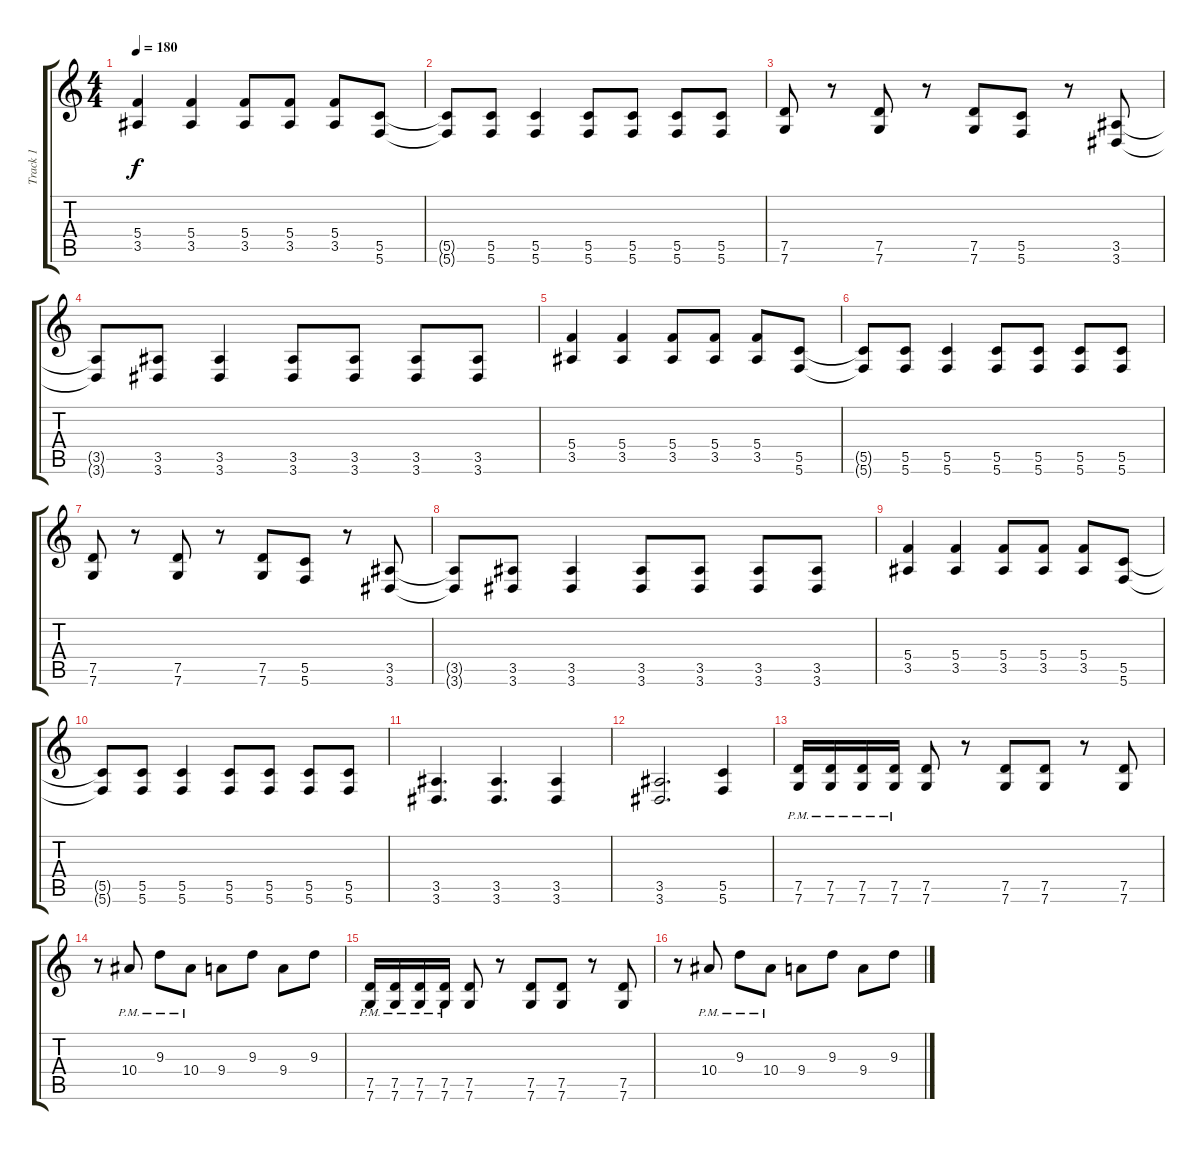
\track ("Track 1" "Track 1") {instrument distortionguitar}
\staff {score tabs}
\tuning (D4 A3 F3 C3 G2 C2) {hide}
\ts (4 4)
\tempo 180
\clef g2
\ks c
(5.4 3.5).4{dy f} (5.4 3.5).4 (5.4 3.5).8 (5.4 3.5).8 (5.4 3.5).8 (5.5 5.6).8 |
(5.5{t} 5.6{t}).8 (5.5 5.6).8 (5.5 5.6).4 (5.5 5.6).8 (5.5 5.6).8 (5.5 5.6).8 (5.5 5.6).8 |
(7.5 7.6).8 r.8 (7.5 7.6).8 r.8 (7.5 7.6).8 (5.5 5.6).8 r.8 (3.5 3.6).8 |
(3.5{t} 3.6{t}).8 (3.5 3.6).8 (3.5 3.6).4 (3.5 3.6).8 (3.5 3.6).8 (3.5 3.6).8 (3.5 3.6).8 |
(5.4 3.5).4 (5.4 3.5).4 (5.4 3.5).8 (5.4 3.5).8 (5.4 3.5).8 (5.5 5.6).8 |
(5.5{t} 5.6{t}).8 (5.5 5.6).8 (5.5 5.6).4 (5.5 5.6).8 (5.5 5.6).8 (5.5 5.6).8 (5.5 5.6).8 |
(7.5 7.6).8 r.8 (7.5 7.6).8 r.8 (7.5 7.6).8 (5.5 5.6).8 r.8 (3.5 3.6).8 |
(3.5{t} 3.6{t}).8 (3.5 3.6).8 (3.5 3.6).4 (3.5 3.6).8 (3.5 3.6).8 (3.5 3.6).8 (3.5 3.6).8 |
(5.4 3.5).4 (5.4 3.5).4 (5.4 3.5).8 (5.4 3.5).8 (5.4 3.5).8 (5.5 5.6).8 |
(5.5{t} 5.6{t}).8 (5.5 5.6).8 (5.5 5.6).4 (5.5 5.6).8 (5.5 5.6).8 (5.5 5.6).8 (5.5 5.6).8 |
(3.5 3.6).4{d} (3.5 3.6).4{d} (3.5 3.6).4 |
(3.5 3.6).2{d} (5.5 5.6).4 |
(7.5{pm} 7.6{pm}).16 (7.5{pm} 7.6{pm}).16 (7.5{pm} 7.6{pm}).16 (7.5{pm} 7.6{pm}).16 (7.5 7.6).8 r.8 (7.5 7.6).8 (7.5 7.6).8 r.8 (7.5 7.6).8 |
r.8 10.4{pm}.8 9.3{pm}.8 10.4{pm}.8 9.4.8 9.3.8 9.4.8 9.3.8 |
(7.5{pm} 7.6{pm}).16 (7.5{pm} 7.6{pm}).16 (7.5{pm} 7.6{pm}).16 (7.5{pm} 7.6{pm}).16 (7.5 7.6).8 r.8 (7.5 7.6).8 (7.5 7.6).8 r.8 (7.5 7.6).8 |
r.8 10.4{pm}.8 9.3{pm}.8 10.4{pm}.8 9.4.8 9.3.8 9.4.8 9.3.8
